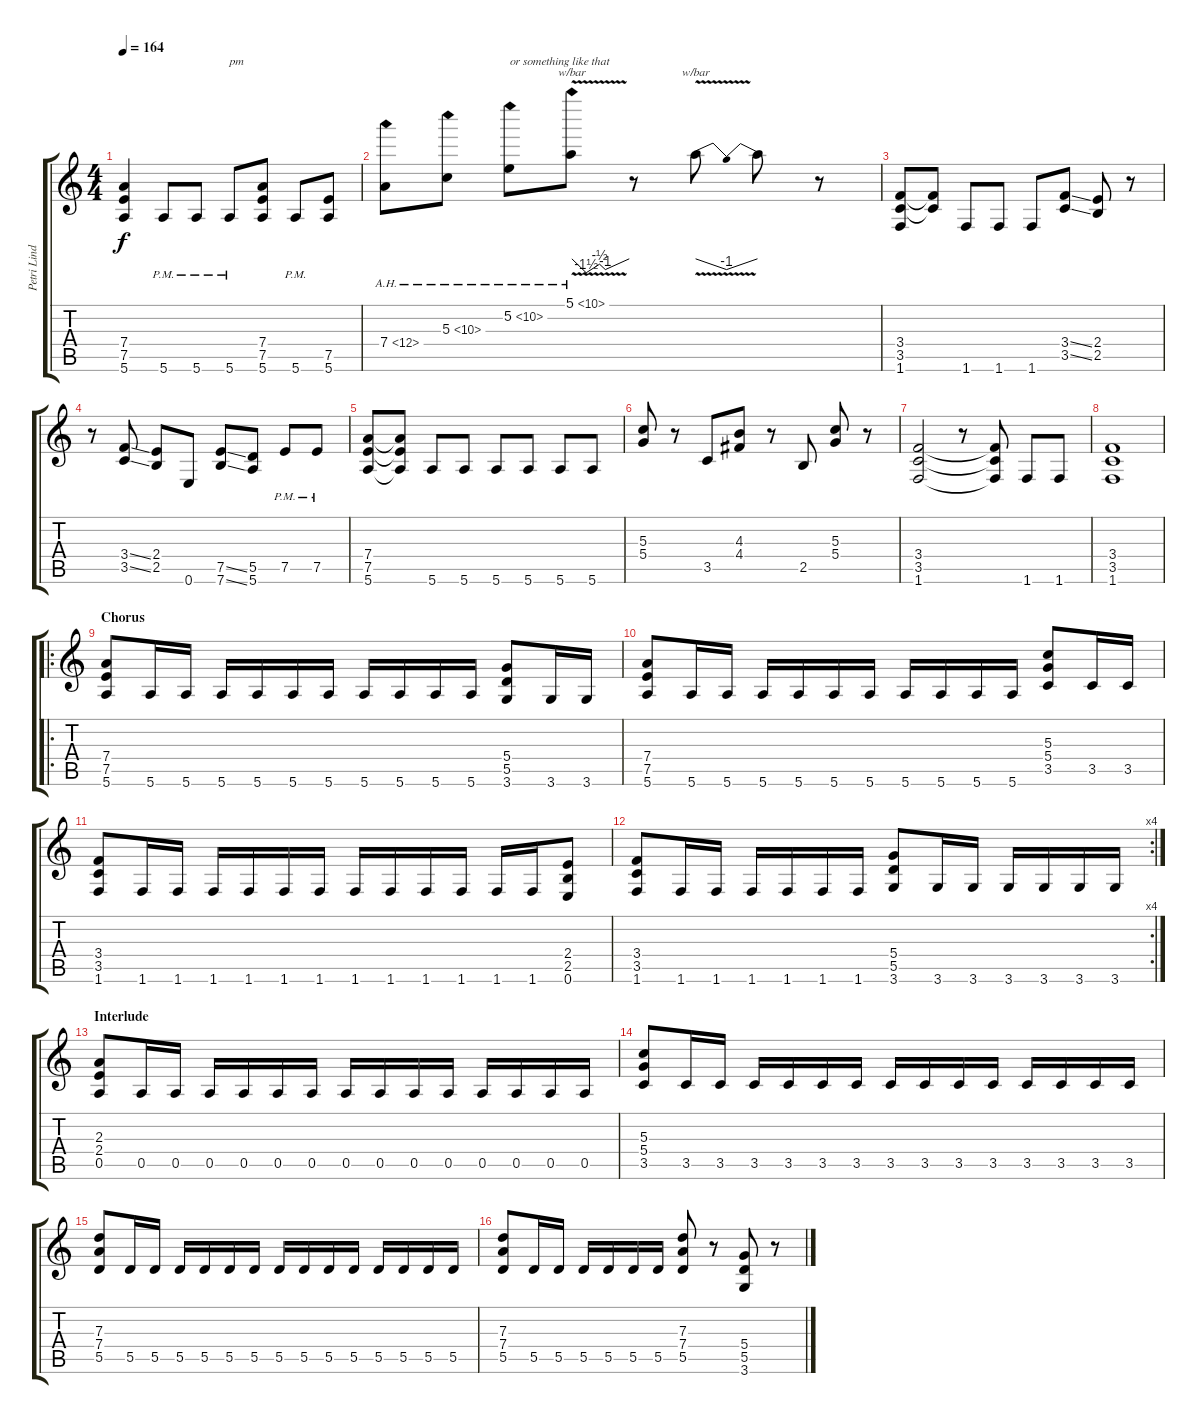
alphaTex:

\track ("Petri Lindroos - Guitars, vocals" "Petri Lind") {instrument distortionguitar}
\staff {score tabs}
\tuning (E4 B3 G3 D3 A2 E2) {hide}
\ts (4 4)
\tempo 164
\clef g2
\ks c
(7.4 7.5 5.6).4{dy f} 5.6{pm}.8 5.6{pm}.8 5.6{pm}.8{txt "pm"} (7.4 7.5 5.6).8 5.6{pm}.8 (7.5 5.6).8 |
7.4{ah 5}.8 5.3{ah 5}.8 5.2{ah 5}.8{txt "or something like that"} 5.1{ah 5 v}.8{tbe (custom default 0 0 15 -6 29 -2 35 -4 60 0)} r.8 5.1{t}.8{tbe (dip default 0 0 30 -4 60 0)} 5.1{t}.8 r.8 |
(3.4 3.5 1.6).8 (3.4{t} 3.5{t}).8 1.6.8 1.6.8 1.6.8 (3.4{ss} 3.5{ss}).8 (2.4 2.5).8 r.8 |
r.8 (3.4{ss} 3.5{ss}).8 (2.4 2.5).8 0.6.8 (7.5{ss} 7.6{ss}).8 (5.5 5.6).8 7.5{pm}.8 7.5{pm}.8 |
(7.4 7.5 5.6).8 (7.4{t} 7.5{t} 5.6{t}).8 5.6.8 5.6.8 5.6.8 5.6.8 5.6.8 5.6.8 |
(5.3 5.4).8 r.8 3.5.8 (4.3 4.4).8 r.8 2.5.8 (5.3 5.4).8 r.8 |
(3.4 3.5 1.6).2 r.8 (3.4{t} 3.5{t} 1.6{t}).8 1.6.8 1.6.8 |
(3.4 3.5 1.6).1 |
\ro
\section ("" "Chorus")
(7.4 7.5 5.6).8{volume 16} 5.6.16 5.6.16 5.6.16 5.6.16 5.6.16 5.6.16 5.6.16 5.6.16 5.6.16 5.6.16 (5.4 5.5 3.6).8 3.6.16 3.6.16 |
(7.4 7.5 5.6).8 5.6.16 5.6.16 5.6.16 5.6.16 5.6.16 5.6.16 5.6.16 5.6.16 5.6.16 5.6.16 (5.3 5.4 3.5).8 3.5.16 3.5.16 |
(3.4 3.5 1.6).8 1.6.16 1.6.16 1.6.16 1.6.16 1.6.16 1.6.16 1.6.16 1.6.16 1.6.16 1.6.16 1.6.16 1.6.16 (2.4 2.5 0.6).8 |
\rc 4
(3.4 3.5 1.6).8 1.6.16 1.6.16 1.6.16 1.6.16 1.6.16 1.6.16 (5.4 5.5 3.6).8 3.6.16 3.6.16 3.6.16 3.6.16 3.6.16 3.6.16 |
\section ("" "Interlude")
(2.3 2.4 0.5).8 0.5.16 0.5.16 0.5.16 0.5.16 0.5.16 0.5.16 0.5.16 0.5.16 0.5.16 0.5.16 0.5.16 0.5.16 0.5.16 0.5.16 |
(5.3 5.4 3.5).8 3.5.16 3.5.16 3.5.16 3.5.16 3.5.16 3.5.16 3.5.16 3.5.16 3.5.16 3.5.16 3.5.16 3.5.16 3.5.16 3.5.16 |
(7.3 7.4 5.5).8 5.5.16 5.5.16 5.5.16 5.5.16 5.5.16 5.5.16 5.5.16 5.5.16 5.5.16 5.5.16 5.5.16 5.5.16 5.5.16 5.5.16 |
(7.3 7.4 5.5).8 5.5.16 5.5.16 5.5.16 5.5.16 5.5.16 5.5.16 (7.3 7.4 5.5).8 r.8 (5.4 5.5 3.6).8 r.8
